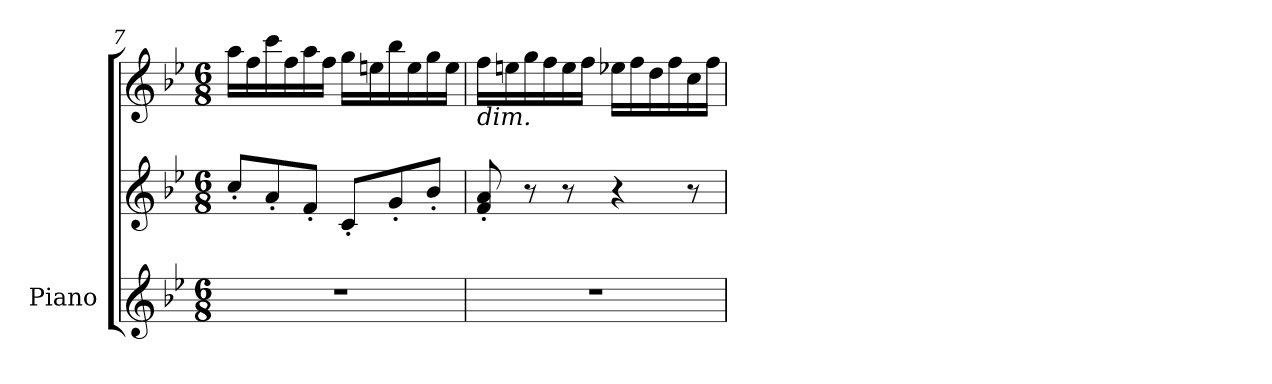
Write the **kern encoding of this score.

**kern	**kern	**kern
*part1	*part1	*part1
*staff3	*staff2	*staff1
*I"Piano	*	*
*I'Pno	*	*
*clefG2	*clefG2	*clefG2
*k[b-e-]	*k[b-e-]	*k[b-e-]
*M6/8	*M6/8	*M6/8
=7	=7	=7
2.r	8cc'/L	16aa\LL
.	.	16ff\
.	8a'/	16ccc\
.	.	16ff\
.	8f'/J	16aa\
.	.	16ff\JJ
.	8c'/L	16gg\LL
.	.	16een\
.	8g'/	16bb-\
.	.	16ee\
.	8b-'/J	16gg\
.	.	16ee\JJ
=8	=8	=8
!	!	!LO:TX:b:i:t=dim.
2.r	8f/' 8a/'	16ff\LL
.	.	16een\
.	8r	16gg\
.	.	16ff\
.	8r	16ee\
.	.	16ff\JJ
.	4r	16ee-X\LL
.	.	16ff\
.	.	16dd\
.	.	16ff\
.	8r	16cc\
.	.	16ff\JJ
=	=	=
*-	*-	*-
